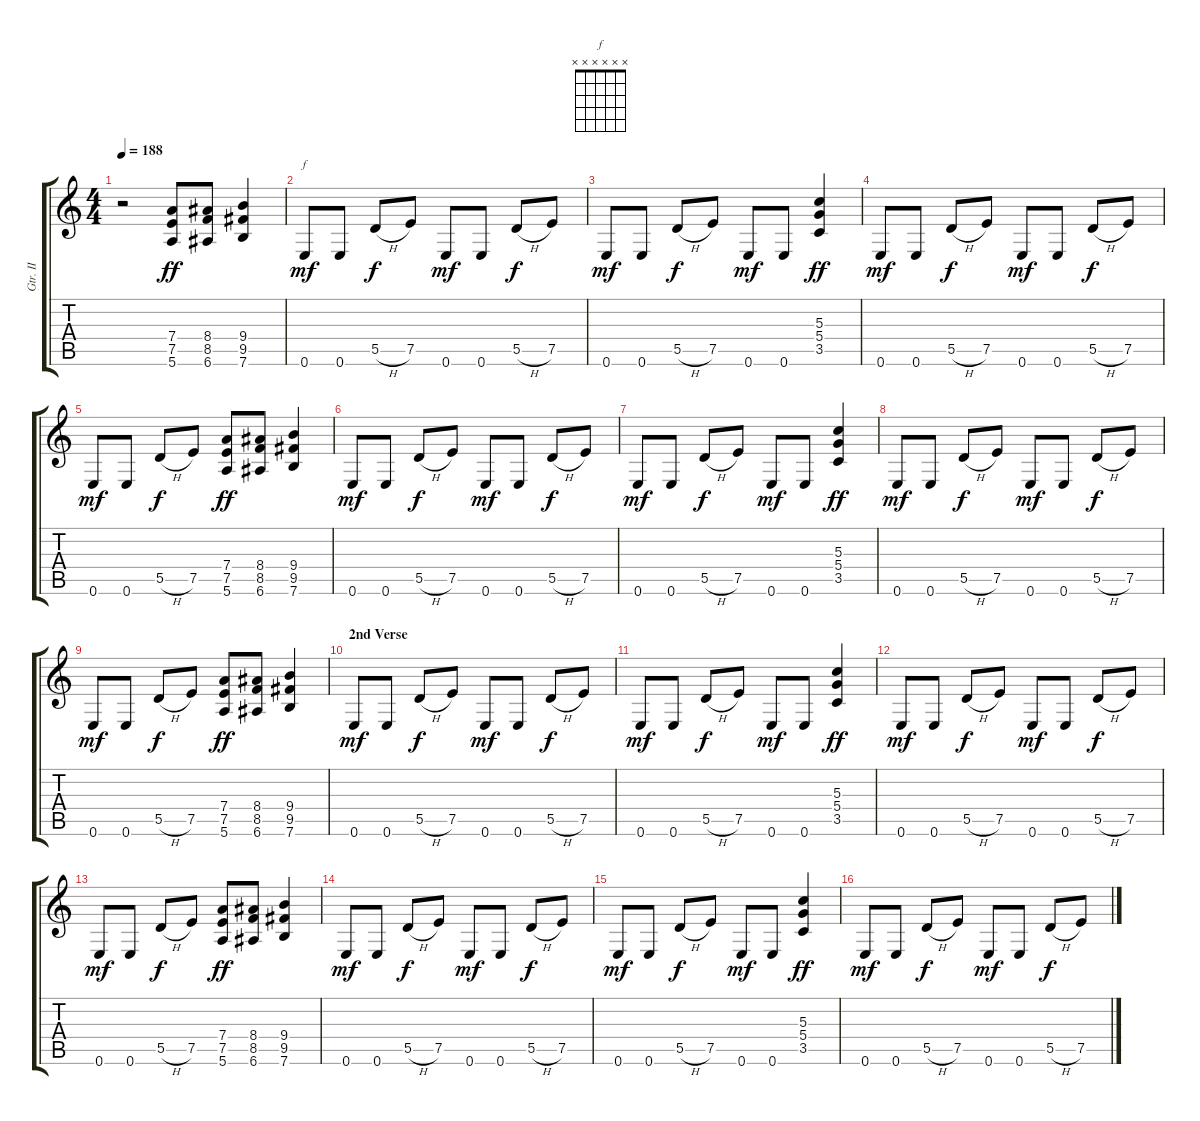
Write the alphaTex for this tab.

\track ("Gtr. II" "Gtr. II") {instrument overdrivenguitar}
\staff {score tabs}
\tuning (E4 B3 G3 D3 A2 E2) {hide}
\chord ("f" x x x x x x)
\ts (4 4)
\tempo 188
\clef g2
\ks c
r.2{dy ff} (7.4 7.5 5.6).8 (8.4 8.5 6.6).8 (9.4 9.5 7.6).4 |
0.6.8{ch "f" dy mf} 0.6.8 5.5{h}.8{dy f} 7.5.8 0.6.8{dy mf} 0.6.8 5.5{h}.8{dy f} 7.5.8 |
0.6.8{dy mf} 0.6.8 5.5{h}.8{dy f} 7.5.8 0.6.8{dy mf} 0.6.8 (5.3 5.4 3.5).4{dy ff} |
0.6.8{dy mf} 0.6.8 5.5{h}.8{dy f} 7.5.8 0.6.8{dy mf} 0.6.8 5.5{h}.8{dy f} 7.5.8 |
0.6.8{dy mf} 0.6.8 5.5{h}.8{dy f} 7.5.8 (7.4 7.5 5.6).8{dy ff} (8.4 8.5 6.6).8 (9.4 9.5 7.6).4 |
0.6.8{dy mf} 0.6.8 5.5{h}.8{dy f} 7.5.8 0.6.8{dy mf} 0.6.8 5.5{h}.8{dy f} 7.5.8 |
0.6.8{dy mf} 0.6.8 5.5{h}.8{dy f} 7.5.8 0.6.8{dy mf} 0.6.8 (5.3 5.4 3.5).4{dy ff} |
0.6.8{dy mf} 0.6.8 5.5{h}.8{dy f} 7.5.8 0.6.8{dy mf} 0.6.8 5.5{h}.8{dy f} 7.5.8 |
0.6.8{dy mf} 0.6.8 5.5{h}.8{dy f} 7.5.8 (7.4 7.5 5.6).8{dy ff} (8.4 8.5 6.6).8 (9.4 9.5 7.6).4 |
\section ("" "2nd Verse")
0.6.8{dy mf} 0.6.8 5.5{h}.8{dy f} 7.5.8 0.6.8{dy mf} 0.6.8 5.5{h}.8{dy f} 7.5.8 |
0.6.8{dy mf} 0.6.8 5.5{h}.8{dy f} 7.5.8 0.6.8{dy mf} 0.6.8 (5.3 5.4 3.5).4{dy ff} |
0.6.8{dy mf} 0.6.8 5.5{h}.8{dy f} 7.5.8 0.6.8{dy mf} 0.6.8 5.5{h}.8{dy f} 7.5.8 |
0.6.8{dy mf} 0.6.8 5.5{h}.8{dy f} 7.5.8 (7.4 7.5 5.6).8{dy ff} (8.4 8.5 6.6).8 (9.4 9.5 7.6).4 |
0.6.8{dy mf} 0.6.8 5.5{h}.8{dy f} 7.5.8 0.6.8{dy mf} 0.6.8 5.5{h}.8{dy f} 7.5.8 |
0.6.8{dy mf} 0.6.8 5.5{h}.8{dy f} 7.5.8 0.6.8{dy mf} 0.6.8 (5.3 5.4 3.5).4{dy ff} |
0.6.8{dy mf} 0.6.8 5.5{h}.8{dy f} 7.5.8 0.6.8{dy mf} 0.6.8 5.5{h}.8{dy f} 7.5.8
